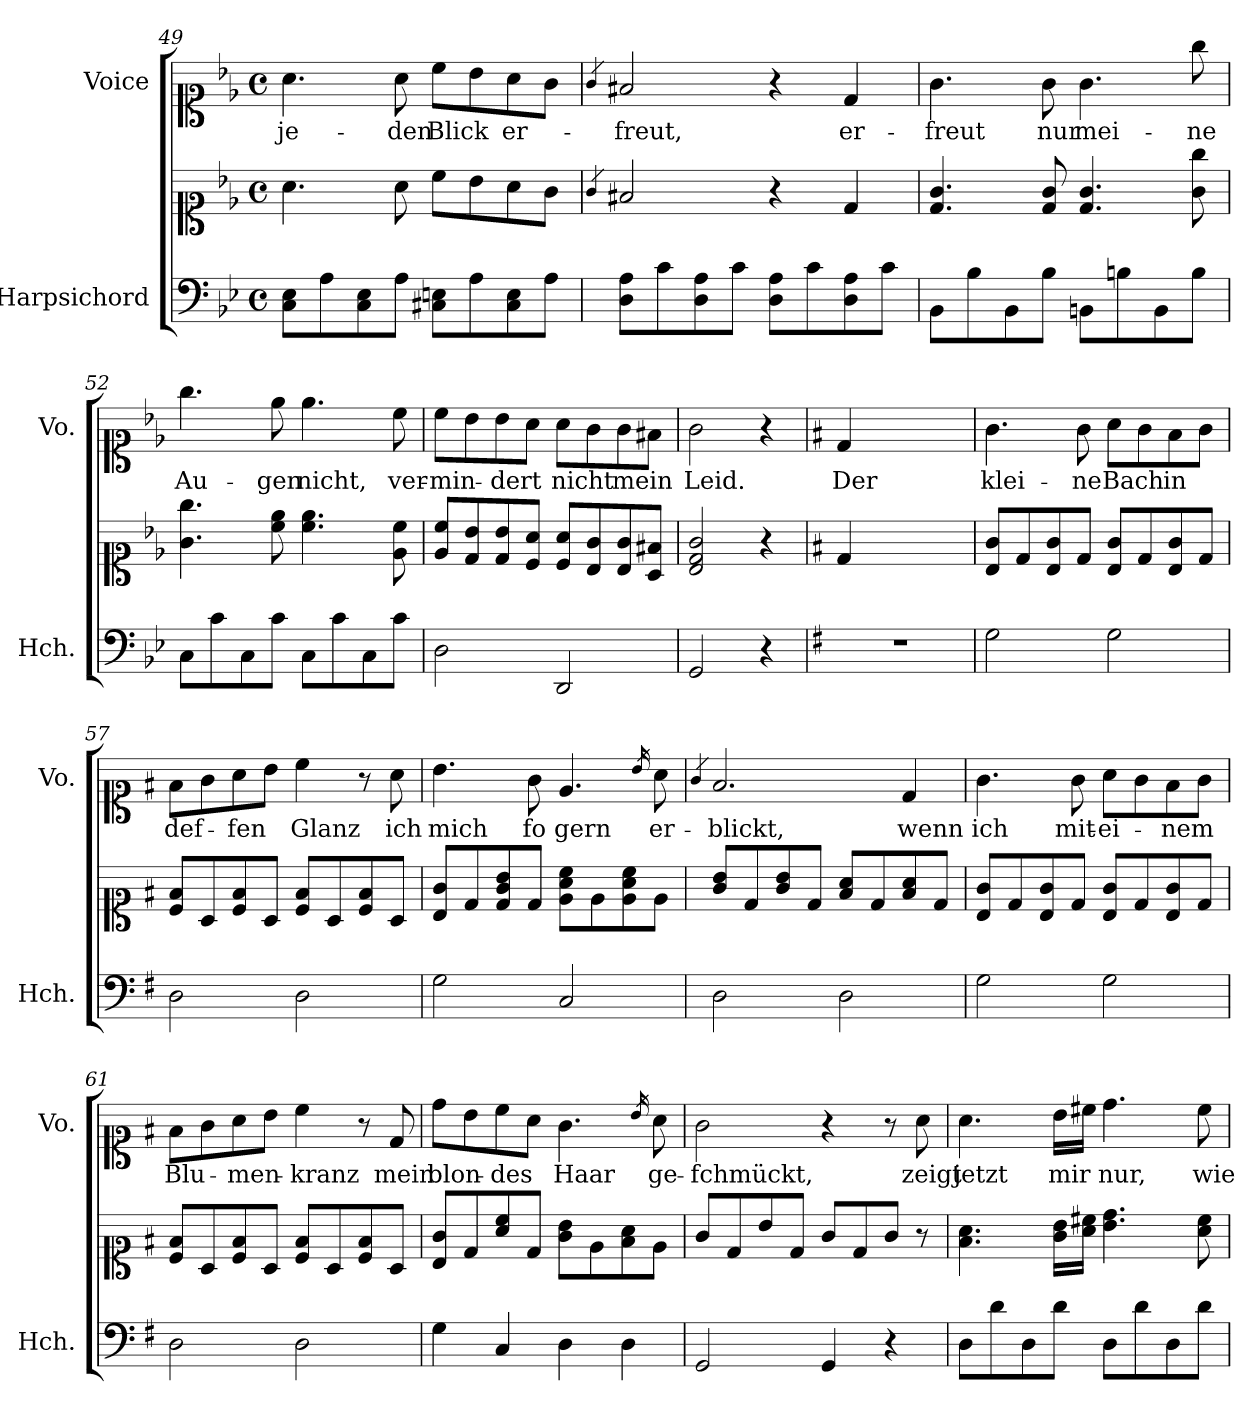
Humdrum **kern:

**kern	**kern	**kern	**text
*part2	*part2	*part1	*part1
*staff3	*staff2	*staff1	*staff1
*I"Harpsichord	*	*I"Voice	*
*I'Hch.	*	*I'Vo.	*
*clefF4	*clefC1	*clefC1	*
*k[b-e-]	*k[b-e-]	*k[b-e-]	*
*M4/4	*M4/4	*M4/4	*
*met(c)	*met(c)	*met(c)	*
=49	=49	=49	=49
!	!	!	!LO:LY:b
8C\ 8E-\L	4.a\	4.a\	je-
8A\	.	.	.
8C\ 8E-\	.	.	.
!	!	!	!LO:LY:b
8A\J	8a\	8a\	-den
!	!	!	!LO:LY:b
8C#X\ 8En\L	8cc\L	8cc\L	Blick
8A\	8b-\	8b-\	.
!	!	!	!LO:LY:b
8C#\ 8E\	8a\	8a\	er-
8A\J	8g\J	8g\J	.
=50	=50	=50	=50
.	4qg/	4qg/	.
!	!	!	!LO:LY:b
8D\ 8A\L	2f#X/	2f#X/	-freut,
8c\	.	.	.
8D\ 8A\	.	.	.
8c\J	.	.	.
8D\ 8A\L	4r	4r	.
8c\	.	.	.
!	!	!	!LO:LY:b
8D\ 8A\	4d/	4d/	er-
8c\J	.	.	.
!!LO:PB:g=z
=51	=51	=51	=51
!	!	!	!LO:LY:b
8BB-\L	4.d/ 4.g/	4.g\	-freut
8B-\	.	.	.
8BB-\	.	.	.
!	!	!	!LO:LY:b
8B-\J	8d/ 8g/	8g\	nur
!	!	!	!LO:LY:b
8BBn\L	4.d/ 4.g/	4.g\	mei-
8Bn\	.	.	.
8BB\	.	.	.
!	!	!	!LO:LY:b
8B\J	8g\ 8gg\	8gg\	-ne
=52	=52	=52	=52
!	!	!	!LO:LY:b
8C\L	4.g\ 4.gg\	4.gg\	Au-
8c\	.	.	.
8C\	.	.	.
!	!	!	!LO:LY:b
8c\J	8cc\ 8ee-\	8ee-\	-gen
!	!	!	!LO:LY:b
8C\L	4.cc\ 4.ee-\	4.ee-\	nicht,
8c\	.	.	.
8C\	.	.	.
!	!	!	!LO:LY:b
8c\J	8e-\ 8cc\	8cc\	ver-
=53	=53	=53	=53
!	!	!	!LO:LY:b
2D\	8e-/ 8cc/L	8cc\L	-min-
.	8d/ 8b-/	8b-\	.
!	!	!	!LO:LY:b
.	8d/ 8b-/	8b-\	-dert
.	8c/ 8a/J	8a\J	.
!	!	!	!LO:LY:b
2DD/	8c/ 8a/L	8a\L	nicht
.	8B-/ 8g/	8g\	.
!	!	!	!LO:LY:b
.	8B-/ 8g/	8g\	mein
.	8A/ 8f#X/J	8f#X\J	.
=54	=54	=54	=54
!	!	!	!LO:LY:b
2GG/	2B-/ 2d/ 2g/	2g\	Leid.
4r	4r	4r	.
=55	=55	=55	=55
*k[f#]	*k[f#]	*k[f#]	*
!	!	!	!LO:LY:b
1r	4d/	4d/	Der
.	2.ryy	2.ryy	.
!!LO:LB:g=z
=56	=56	=56	=56
!	!	!	!LO:LY:b
2G\	8B/ 8g/L	4.g\	klei-
.	8d/	.	.
.	8B/ 8g/	.	.
!	!	!	!LO:LY:b
.	8d/J	8g\	-ne
!	!	!	!LO:LY:b
2G\	8B/ 8g/L	8a\L	Bach
.	8d/	8g\	.
!	!	!	!LO:LY:b
.	8B/ 8g/	8f#\	in
.	8d/J	8g\J	.
=57	=57	=57	=57
!	!	!	!LO:LY:b
2D\	8c/ 8f#/L	8f#\L	def-
.	8A/	8g\	.
!	!	!	!LO:LY:b
.	8c/ 8f#/	8a\	-fen
.	8A/J	8b\J	.
!	!	!	!LO:LY:b
2D\	8c/ 8f#/L	4cc\	Glanz
.	8A/	.	.
.	8c/ 8f#/	8r	.
!	!	!	!LO:LY:b
.	8A/J	8a\	ich
=58	=58	=58	=58
!	!	!	!LO:LY:b
2G\	8B/ 8g/L	4.b\	mich
.	8d/	.	.
.	8d/ 8g/ 8b/	.	.
!	!	!	!LO:LY:b
.	8d/J	8g\	fo
!	!	!	!LO:LY:b
2C/	8e\ 8a\ 8cc\L	4.e/	gern
.	8e\	.	.
.	8e\ 8a\ 8cc\	.	.
.	.	16qb/	.
!	!	!	!LO:LY:b
.	8e\J	8a\	er-
=59	=59	=59	=59
.	.	4qg/	.
!	!	!	!LO:LY:b
2D\	8g/ 8b/L	2.f#/	-blickt,
.	8d/	.	.
.	8g/ 8b/	.	.
.	8d/J	.	.
2D\	8f#/ 8a/L	.	.
.	8d/	.	.
!	!	!	!LO:LY:b
.	8f#/ 8a/	4d/	wenn
.	8d/J	.	.
=60	=60	=60	=60
!	!	!	!LO:LY:b
2G\	8B/ 8g/L	4.g\	ich
.	8d/	.	.
.	8B/ 8g/	.	.
!	!	!	!LO:LY:b
.	8d/J	8g\	mit-
!	!	!	!LO:LY:b
2G\	8B/ 8g/L	8a\L	-ei-
.	8d/	8g\	.
!	!	!	!LO:LY:b
.	8B/ 8g/	8f#\	-nem
.	8d/J	8g\J	.
!!LO:LB:g=z
=61	=61	=61	=61
!	!	!	!LO:LY:b
2D\	8c/ 8f#/L	8f#\L	Blu-
.	8A/	8g\	.
!	!	!	!LO:LY:b
.	8c/ 8f#/	8a\	-men-
.	8A/J	8b\J	.
!	!	!	!LO:LY:b
2D\	8c/ 8f#/L	4cc\	-kranz
.	8A/	.	.
.	8c/ 8f#/	8r	.
!	!	!	!LO:LY:b
.	8A/J	8d/	mein
=62	=62	=62	=62
!	!	!	!LO:LY:b
4G\	8B/ 8g/L	8dd\L	blon-
.	8d/	8b\	.
!	!	!	!LO:LY:b
4C/	8a/ 8cc/	8cc\	-des
.	8d/J	8a\J	.
!	!	!	!LO:LY:b
4D\	8g\ 8b\L	4.g\	Haar
.	8e\	.	.
4D\	8f#\ 8a\	.	.
.	.	16qb/	.
!	!	!	!LO:LY:b
.	8e\J	8a\	ge-
=63	=63	=63	=63
!	!	!	!LO:LY:b
2GG/	8g/L	2g\	-fchmückt,
.	8d/	.	.
.	8b/	.	.
.	8d/J	.	.
4GG/	8g/L	4r	.
.	8d/	.	.
4r	8g/J	8r	.
!	!	!	!LO:LY:b
.	8r	8a\	zeigt
=64	=64	=64	=64
!	!	!	!LO:LY:b
8D\L	4.f#\ 4.a\	4.a\	jetzt
8d\	.	.	.
8D\	.	.	.
!	!	!	!LO:LY:b
8d\J	16g\ 16b\LL	16b\LL	mir
.	16a\ 16cc#X\JJ	16cc#X\JJ	.
!	!	!	!LO:LY:b
8D\L	4.b\ 4.dd\	4.dd\	nur,
8d\	.	.	.
8D\	.	.	.
!	!	!	!LO:LY:b
8d\J	8a\ 8cc#\	8cc#\	wie
=	=	=	=
*-	*-	*-	*-
